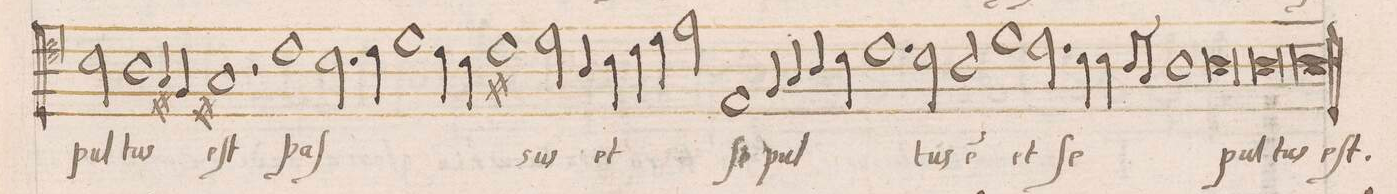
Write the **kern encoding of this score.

**kern	**text
*I"TENOR	*
*clefC4	*
*k[]	*
*met(C|)	*
*M2/1	*
2B\	-pul-
1A\	-tus
4G/	.
4F#X/	.
=110-	=110-
1G#X/	eſt
2r	.
1c\	Paſ-
=111-	=111-
2.B\	.
4c\	.
1d\	.
=112-	=112-
4c\	.
4B\	.
1c#X\	.
=113-	=113-
2d\	-sis
4A/	et
4B\	.
4cny\	.
4d\	.
2e\	.
=114-	=114-
1E/	ſe-
4Fny/	-pul-
4Gny/	.
4A/	.
4B\	.
=115-	=115-
1.c\	.
2B\	-tus
=116-	=116-
2A/	e(st)
1d\	et
2.c\	ſe-
=117-	=117-
4B\	.
4B\	.
8A/L	.
8G/J	.
1A\	.
=118-	=118-
0A\	-pul-
=119-	=119-
0A\	-tus
=120-	=120-
0A\	eſt.
=121||-	=121||-
*M2/1	*
*met(C|)	*
*-	*-
